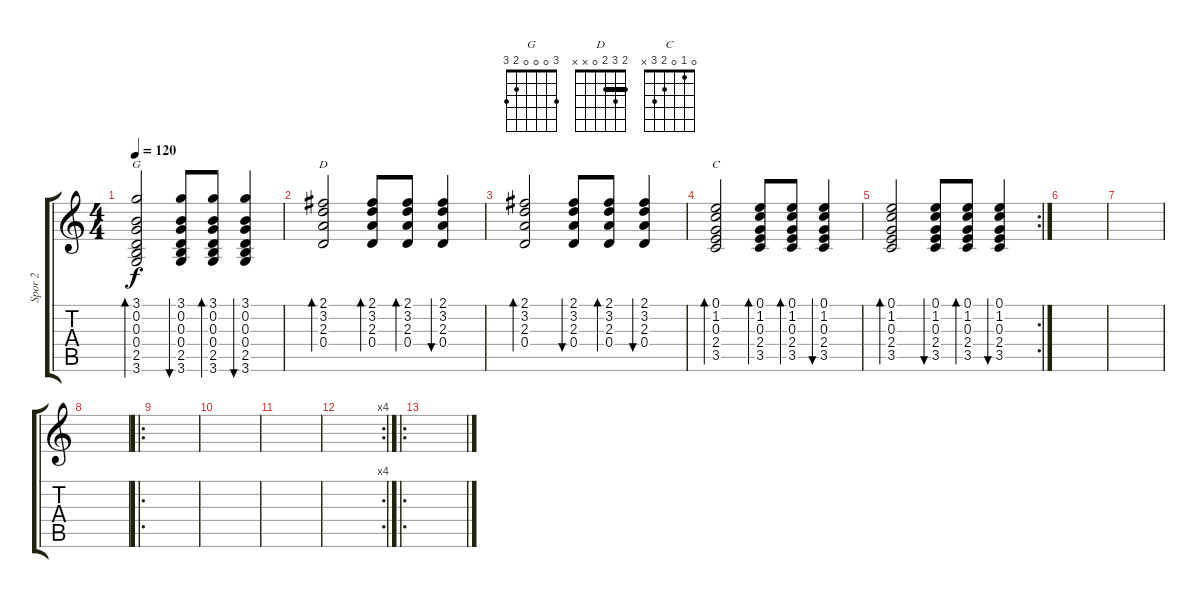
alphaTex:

\track ("Spor 2" "Spor 2") {instrument electricguitarjazz}
\staff {score tabs}
\tuning (E4 B3 G3 D3 A2 E2) {hide}
\chord ("G" 3 0 0 0 2 3)
\chord ("D" 2 3 2 0 x x) {barre 2}
\chord ("C" 0 1 0 2 3 x)
\ts (4 4)
\tempo 120
\clef g2
\ks c
(3.1 0.2 0.3 0.4 2.5 3.6).2{bd 60 ch "G" dy f} (3.1 0.2 0.3 0.4 2.5 3.6).8{bu 60} (3.1 0.2 0.3 0.4 2.5 3.6).8{bd 60} (3.1 0.2 0.3 0.4 2.5 3.6).4{bu 60} |
(2.1 3.2 2.3 0.4).2{bd 60 ch "D"} (2.1 3.2 2.3 0.4).8{bd 60} (2.1 3.2 2.3 0.4).8{bd 60} (2.1 3.2 2.3 0.4).4{bu 60} |
(2.1 3.2 2.3 0.4).2{bd 60} (2.1 3.2 2.3 0.4).8{bu 60} (2.1 3.2 2.3 0.4).8{bd 60} (2.1 3.2 2.3 0.4).4{bu 60} |
(0.1 1.2 0.3 2.4 3.5).2{bd 60 ch "C"} (0.1 1.2 0.3 2.4 3.5).8{bd 60} (0.1 1.2 0.3 2.4 3.5).8{bd 60} (0.1 1.2 0.3 2.4 3.5).4{bu 60} |
\rc 2
(0.1 1.2 0.3 2.4 3.5).2{bd 60} (0.1 1.2 0.3 2.4 3.5).8{bu 60} (0.1 1.2 0.3 2.4 3.5).8{bd 60} (0.1 1.2 0.3 2.4 3.5).4{bu 60} |
|
|
|
\ro
|
|
|
\rc 4
|
\ro
